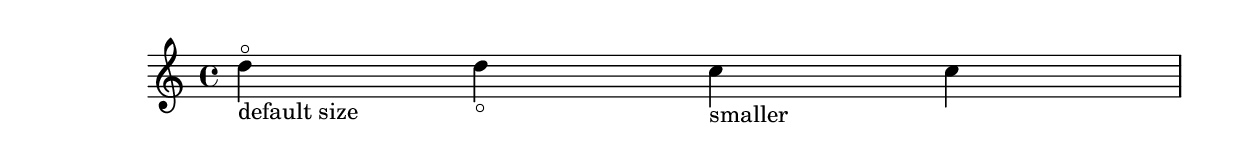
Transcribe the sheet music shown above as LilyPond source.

%% Do not edit this file; it is automatically
%% generated from LSR http://lsr.dsi.unimi.it
%% This file is in the public domain.
\version "2.13.4"

\header {
  lsrtags = "expressive-marks, unfretted-strings"

%% Translation of GIT committish: b2d4318d6c53df8469dfa4da09b27c15a374d0ca
  texidoces = "
Para hacer más pequeño el círculo de @code{\\flageolet} (armónico)
utilice la siguiente función de Scheme.

"
  doctitlees = "Cambiar el tamaño de la marca de \\flageolet"


%% Translation of GIT committish: d96023d8792c8af202c7cb8508010c0d3648899d
  texidocde = "
Um den @code{\\flageolet}-Kreis kleiner zu machen, kann diese
Scheme-Funktion eingesetzt werden.

"
  doctitlede = "\\flageolet-Zeichen verkleinern"

%% Translation of GIT committish: 0099693675b95c7ec6664d7277f22411a14e9c1b

  texidocfr = "
Il est possible de rapetisser le cercle d'un @code{\\flageolet} grâce
à une fonction Scheme.

"
  doctitlefr = "Modifier la taille d'un \\flageolet"


  texidoc = "
To make the @code{\\flageolet} circle smaller use the following Scheme
function.

"
  doctitle = "Changing \\flageolet mark size"
} % begin verbatim

smallFlageolet =
#(let ((m (make-music 'ArticulationEvent
                      'articulation-type "flageolet")))
   (ly:music-set-property! m 'tweaks
     (acons 'font-size -3
       (ly:music-property m 'tweaks)))
  m)

\layout { ragged-right = ##f }

\relative c'' {
  d4^\flageolet_\markup { default size } d_\flageolet
  c4^\smallFlageolet_\markup { smaller } c_\smallFlageolet
}

